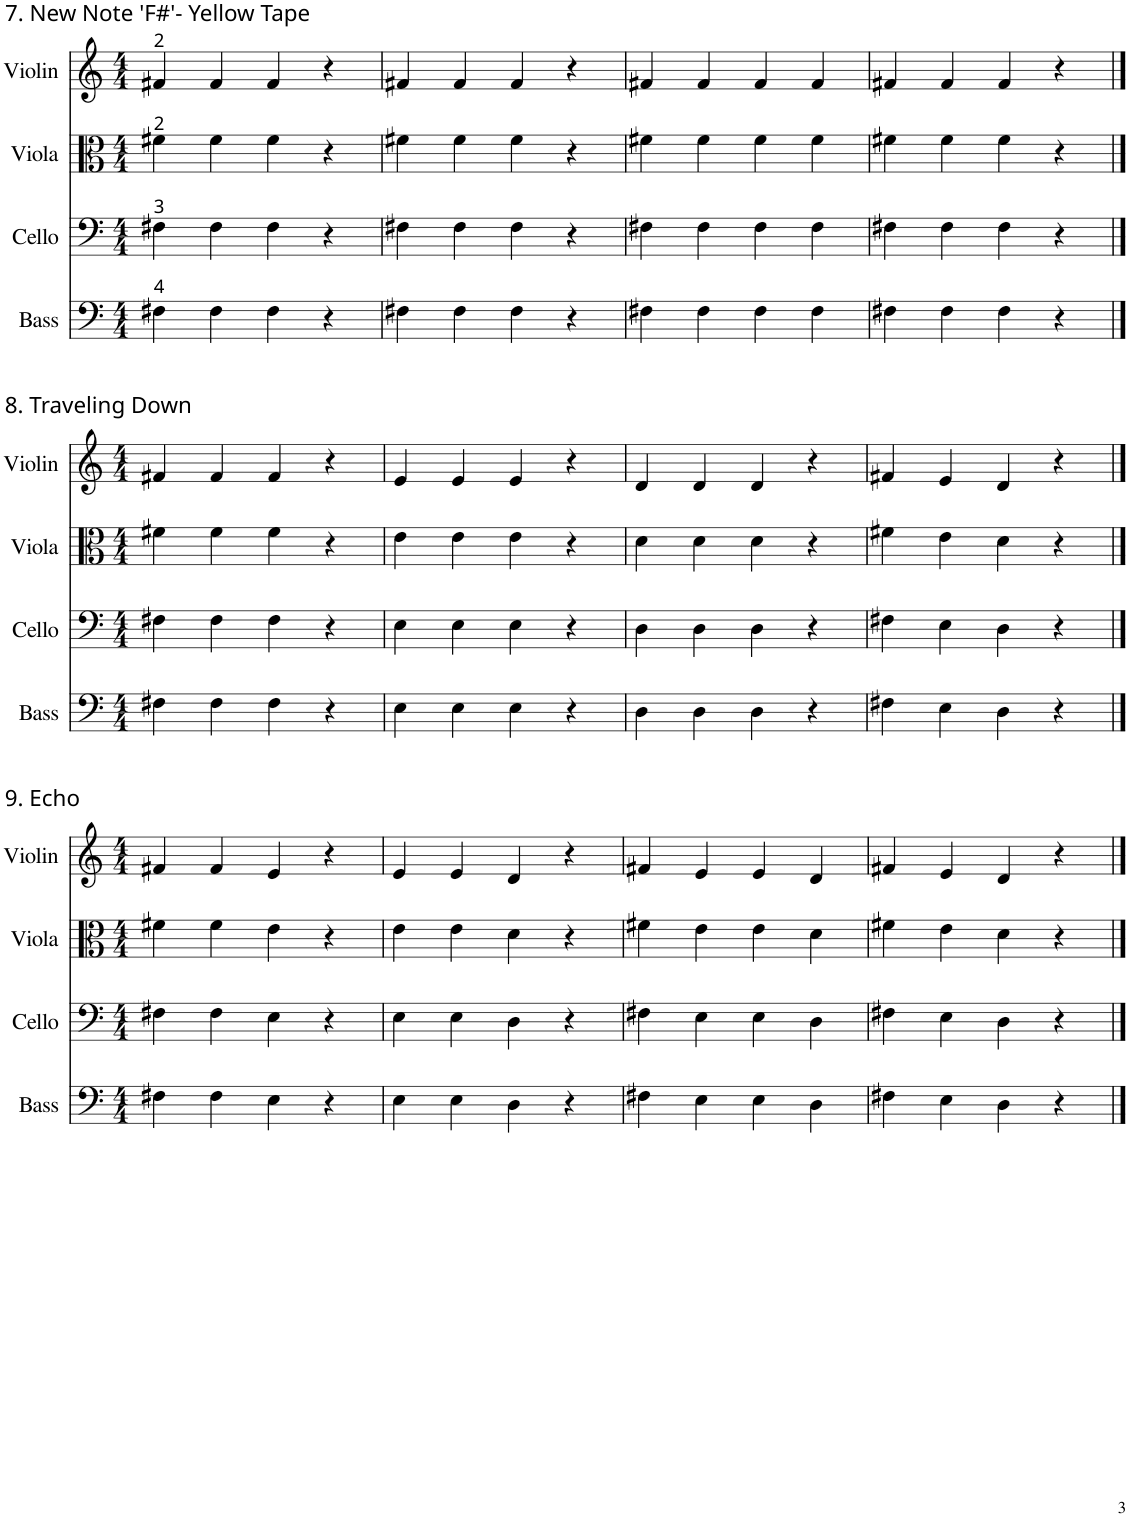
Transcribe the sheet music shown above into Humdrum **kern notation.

**kern	**kern	**kern	**kern
*part4	*part3	*part2	*part1
*staff4	*staff3	*staff2	*staff1
*I"Bass	*I"Cello	*I"Viola	*I"Violin
*I'Bass	*I'Cello	*I'Vla.	*I'Violin
!!LO:PB:g=z
*clefF4	*clefF4	*clefC3	*clefG2
*Trd7c12	*	*	*
*k[]	*k[]	*k[]	*k[]
*M4/4	*M4/4	*M4/4	*M4/4
=1	=1	=1	=1
!	!	!	!LO:TX:a:t=7. New Note 'F#'- Yellow Tape
4F#X\	4F#X\	4f#X\	4f#X/
4F#\	4F#\	4f#\	4f#/
4F#\	4F#\	4f#\	4f#/
4r	4r	4r	4r
=2	=2	=2	=2
4F#X\	4F#X\	4f#X\	4f#X/
4F#\	4F#\	4f#\	4f#/
4F#\	4F#\	4f#\	4f#/
4r	4r	4r	4r
=3	=3	=3	=3
4F#X\	4F#X\	4f#X\	4f#X/
4F#\	4F#\	4f#\	4f#/
4F#\	4F#\	4f#\	4f#/
4F#\	4F#\	4f#\	4f#/
=4	=4	=4	=4
4F#X\	4F#X\	4f#X\	4f#X/
4F#\	4F#\	4f#\	4f#/
4F#\	4F#\	4f#\	4f#/
4r	4r	4r	4r
!!LO:LB:g=z
==1	==1	==1	==1
*M4/4	*M4/4	*M4/4	*M4/4
!	!	!	!LO:TX:a:t=8. Traveling Down
4F#X\	4F#X\	4f#X\	4f#X/
4F#\	4F#\	4f#\	4f#/
4F#\	4F#\	4f#\	4f#/
4r	4r	4r	4r
=2	=2	=2	=2
4E\	4E\	4e\	4e/
4E\	4E\	4e\	4e/
4E\	4E\	4e\	4e/
4r	4r	4r	4r
=3	=3	=3	=3
4D\	4D\	4d\	4d/
4D\	4D\	4d\	4d/
4D\	4D\	4d\	4d/
4r	4r	4r	4r
=4	=4	=4	=4
4F#X\	4F#X\	4f#X\	4f#X/
4E\	4E\	4e\	4e/
4D\	4D\	4d\	4d/
4r	4r	4r	4r
!!LO:LB:g=z
==1	==1	==1	==1
*M4/4	*M4/4	*M4/4	*M4/4
!	!	!	!LO:TX:a:t=9. Echo
4F#X\	4F#X\	4f#X\	4f#X/
4F#\	4F#\	4f#\	4f#/
4E\	4E\	4e\	4e/
4r	4r	4r	4r
=2	=2	=2	=2
4E\	4E\	4e\	4e/
4E\	4E\	4e\	4e/
4D\	4D\	4d\	4d/
4r	4r	4r	4r
=3	=3	=3	=3
4F#X\	4F#X\	4f#X\	4f#X/
4E\	4E\	4e\	4e/
4E\	4E\	4e\	4e/
4D\	4D\	4d\	4d/
=4	=4	=4	=4
4F#X\	4F#X\	4f#X\	4f#X/
4E\	4E\	4e\	4e/
4D\	4D\	4d\	4d/
4r	4r	4r	4r
==	==	==	==
*-	*-	*-	*-
